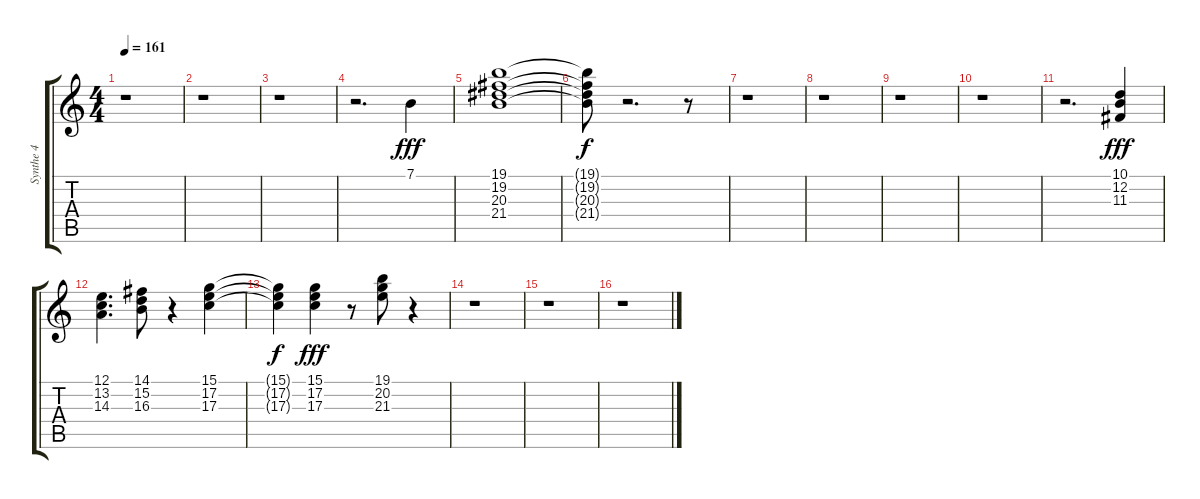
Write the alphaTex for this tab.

\track ("Synthe 4" "Synthe 4") {instrument lead2sawtooth}
\staff {score tabs}
\tuning (E4 B3 G3 D3 A2 E2) {hide}
\ts (4 4)
\tempo 161
\clef g2
\ks c
r.1{dy f} |
r.1 |
r.1 |
r.2{d} 7.1.4{dy fff} |
(19.1 19.2 20.3 21.4).1 |
(19.1{t} 19.2{t} 20.3{t} 21.4{t}).8{dy f} r.2{d} r.8 |
r.1 |
r.1 |
r.1 |
r.1 |
r.2{d} (10.1 12.2 11.3).4{dy fff} |
(12.1 13.2 14.3).4{d} (14.1 15.2 16.3).8 r.4 (15.1 17.2 17.3).4 |
(15.1{t} 17.2{t} 17.3{t}).4{dy f} (15.1 17.2 17.3).4{dy fff} r.8 (19.1 20.2 21.3).8 r.4 |
r.1 |
r.1 |
r.1
